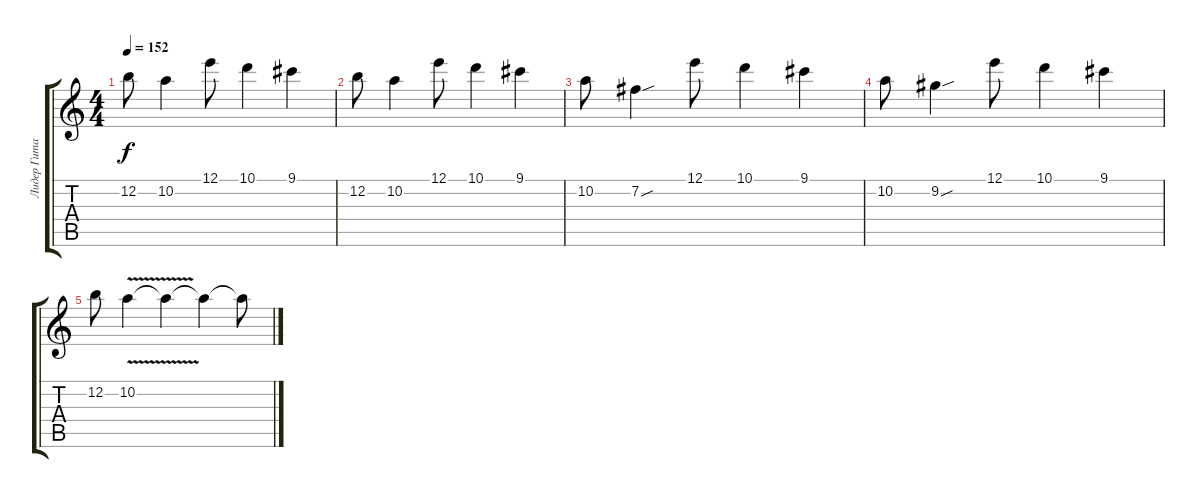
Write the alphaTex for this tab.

\track ("Лидер Гитара" "Лидер Гита") {instrument distortionguitar}
\staff {score tabs}
\tuning (E4 B3 G3 D3 A2 E2) {hide}
\ts (4 4)
\tempo 152
\clef g2
\ks c
12.2.8{dy f} 10.2.4 12.1.8 10.1.4 9.1.4 |
12.2.8 10.2.4 12.1.8 10.1.4 9.1.4 |
10.2.8 7.2{sou}.4 12.1.8 10.1.4 9.1.4 |
10.2.8 9.2{sou}.4 12.1.8 10.1.4 9.1.4 |
12.2.8 10.2{v}.4 10.2{t}.4 10.2{t}.4 10.2{t}.8
